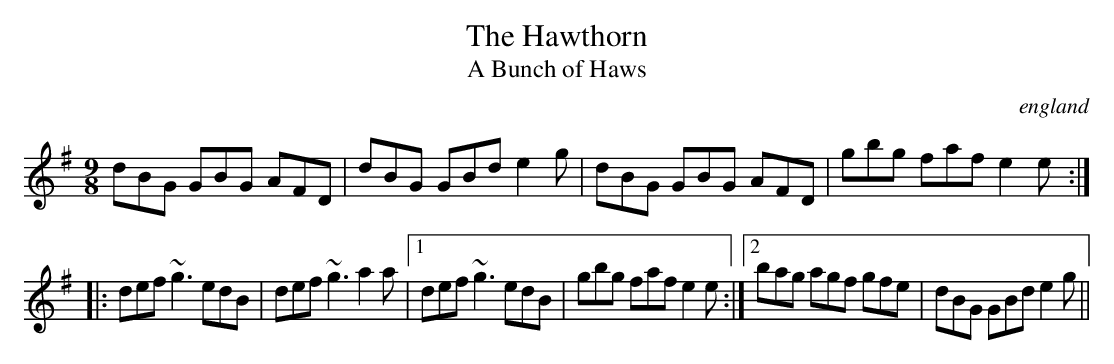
X:1
T:Hawthorn, The
T:Bunch of Haws, A
O:england
M:9/8
K:G
dBG GBG AFD|dBG GBd e2g|dBG GBG AFD|gbg faf e2e:|
|:def ~g3 edB|def ~g3 a2a|1 def ~g3 edB|gbg faf e2e:|2 bag agf gfe|dBG GBd e2g||
